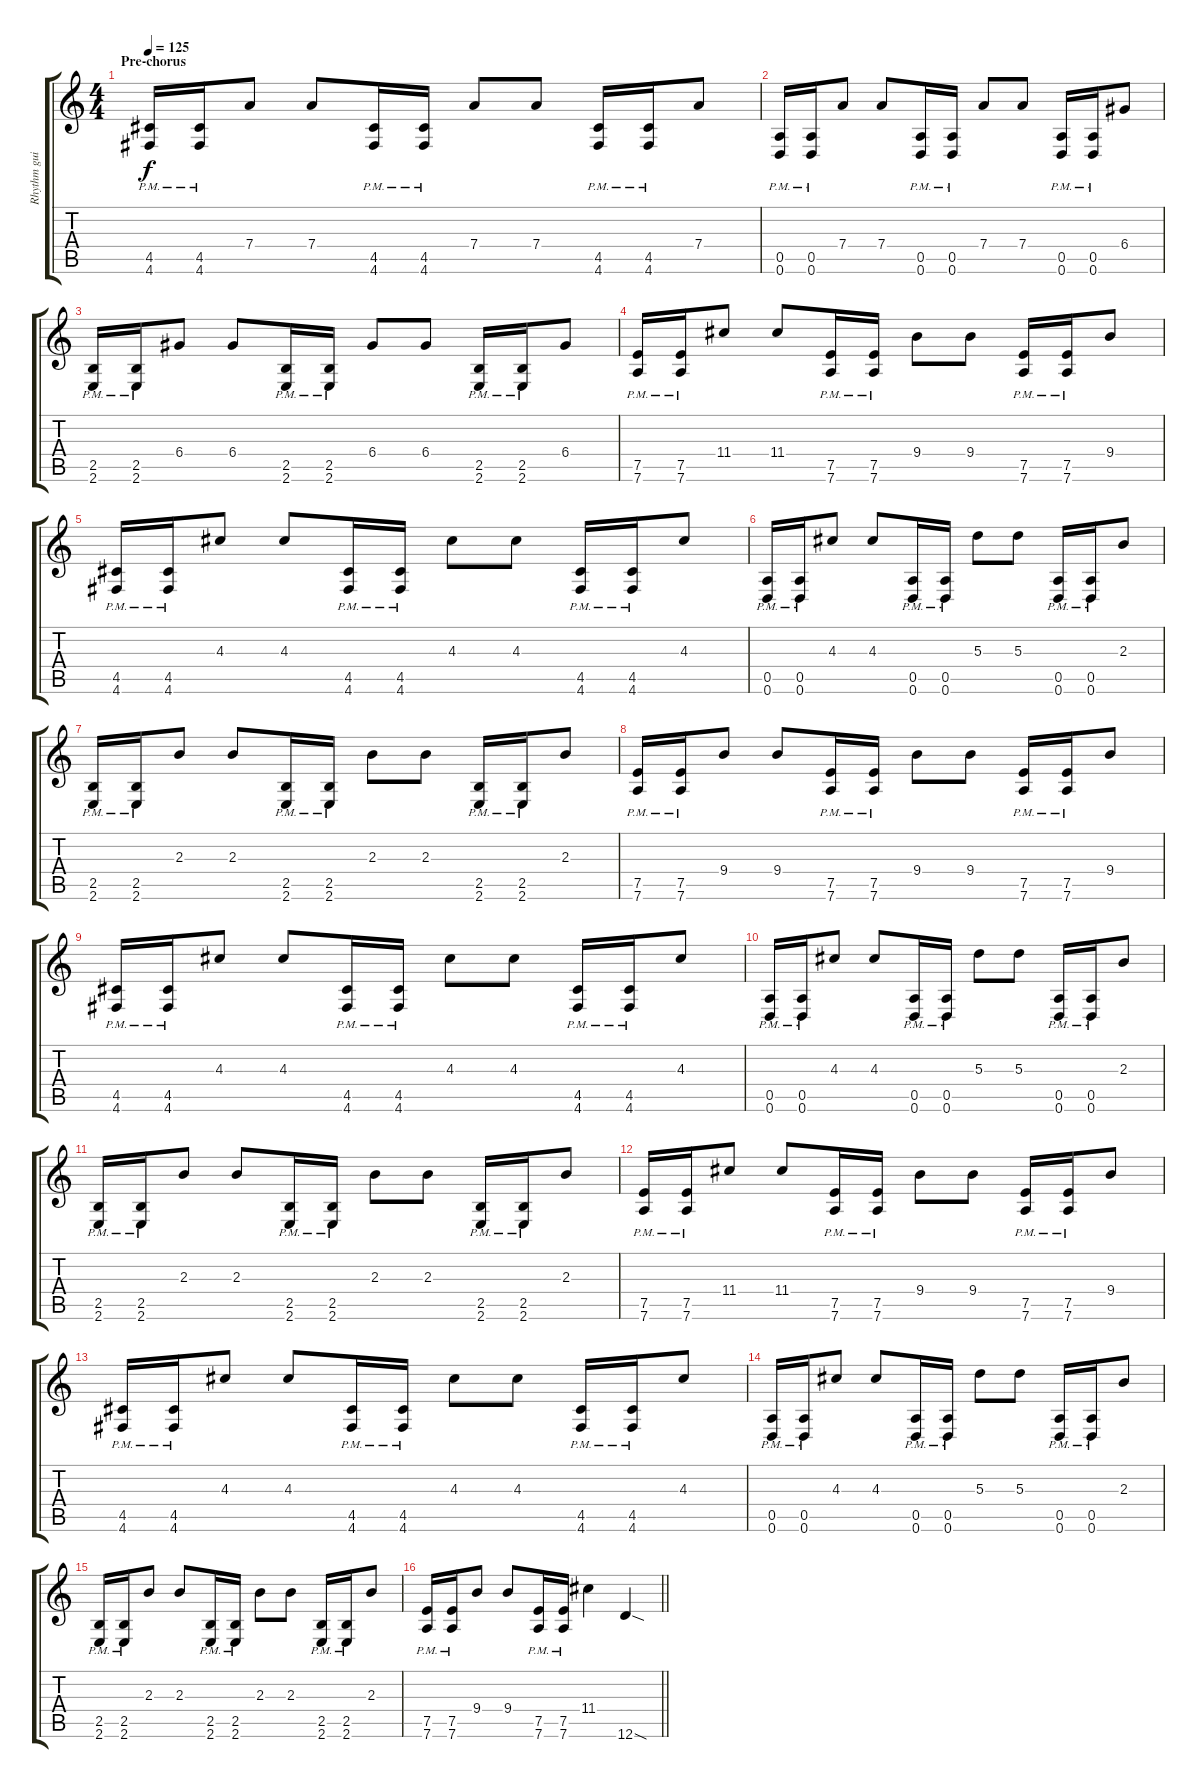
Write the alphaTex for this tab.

\track ("Rhythm guitar R" "Rhythm gui") {instrument distortionguitar}
\staff {score tabs}
\tuning (E4 B3 A3 D3 A2 D2) {hide}
\ts (4 4)
\section ("" "Pre-chorus")
\tempo 125
\clef g2
\ks c
(4.5{pm} 4.6{pm}).16{dy f} (4.5{pm} 4.6{pm}).16 7.4.8 7.4.8 (4.5{pm} 4.6{pm}).16 (4.5{pm} 4.6{pm}).16 7.4.8 7.4.8 (4.5{pm} 4.6{pm}).16 (4.5{pm} 4.6{pm}).16 7.4.8 |
(0.5{pm} 0.6{pm}).16 (0.5{pm} 0.6{pm}).16 7.4.8 7.4.8 (0.5{pm} 0.6{pm}).16 (0.5{pm} 0.6{pm}).16 7.4.8 7.4.8 (0.5{pm} 0.6{pm}).16 (0.5{pm} 0.6{pm}).16 6.4.8 |
(2.5{pm} 2.6{pm}).16 (2.5{pm} 2.6{pm}).16 6.4.8 6.4.8 (2.5{pm} 2.6{pm}).16 (2.5{pm} 2.6{pm}).16 6.4.8 6.4.8 (2.5{pm} 2.6{pm}).16 (2.5{pm} 2.6{pm}).16 6.4.8 |
(7.5{pm} 7.6{pm}).16 (7.5{pm} 7.6{pm}).16 11.4.8 11.4.8 (7.5{pm} 7.6{pm}).16 (7.5{pm} 7.6{pm}).16 9.4.8 9.4.8 (7.5{pm} 7.6{pm}).16 (7.5{pm} 7.6{pm}).16 9.4.8 |
(4.5{pm} 4.6{pm}).16 (4.5{pm} 4.6{pm}).16 4.3.8 4.3.8 (4.5{pm} 4.6{pm}).16 (4.5{pm} 4.6{pm}).16 4.3.8 4.3.8 (4.5{pm} 4.6{pm}).16 (4.5{pm} 4.6{pm}).16 4.3.8 |
(0.5{pm} 0.6{pm}).16 (0.5{pm} 0.6{pm}).16 4.3.8 4.3.8 (0.5{pm} 0.6{pm}).16 (0.5{pm} 0.6{pm}).16 5.3.8 5.3.8 (0.5{pm} 0.6{pm}).16 (0.5{pm} 0.6{pm}).16 2.3.8 |
(2.5{pm} 2.6{pm}).16 (2.5{pm} 2.6{pm}).16 2.3.8 2.3.8 (2.5{pm} 2.6{pm}).16 (2.5{pm} 2.6{pm}).16 2.3.8 2.3.8 (2.5{pm} 2.6{pm}).16 (2.5{pm} 2.6{pm}).16 2.3.8 |
(7.5{pm} 7.6{pm}).16 (7.5{pm} 7.6{pm}).16 9.4.8 9.4.8 (7.5{pm} 7.6{pm}).16 (7.5{pm} 7.6{pm}).16 9.4.8 9.4.8 (7.5{pm} 7.6{pm}).16 (7.5{pm} 7.6{pm}).16 9.4.8 |
(4.5{pm} 4.6{pm}).16 (4.5{pm} 4.6{pm}).16 4.3.8 4.3.8 (4.5{pm} 4.6{pm}).16 (4.5{pm} 4.6{pm}).16 4.3.8 4.3.8 (4.5{pm} 4.6{pm}).16 (4.5{pm} 4.6{pm}).16 4.3.8 |
(0.5{pm} 0.6{pm}).16 (0.5{pm} 0.6{pm}).16 4.3.8 4.3.8 (0.5{pm} 0.6{pm}).16 (0.5{pm} 0.6{pm}).16 5.3.8 5.3.8 (0.5{pm} 0.6{pm}).16 (0.5{pm} 0.6{pm}).16 2.3.8 |
(2.5{pm} 2.6{pm}).16 (2.5{pm} 2.6{pm}).16 2.3.8 2.3.8 (2.5{pm} 2.6{pm}).16 (2.5{pm} 2.6{pm}).16 2.3.8 2.3.8 (2.5{pm} 2.6{pm}).16 (2.5{pm} 2.6{pm}).16 2.3.8 |
(7.5{pm} 7.6{pm}).16 (7.5{pm} 7.6{pm}).16 11.4.8 11.4.8 (7.5{pm} 7.6{pm}).16 (7.5{pm} 7.6{pm}).16 9.4.8 9.4.8 (7.5{pm} 7.6{pm}).16 (7.5{pm} 7.6{pm}).16 9.4.8 |
(4.5{pm} 4.6{pm}).16 (4.5{pm} 4.6{pm}).16 4.3.8 4.3.8 (4.5{pm} 4.6{pm}).16 (4.5{pm} 4.6{pm}).16 4.3.8 4.3.8 (4.5{pm} 4.6{pm}).16 (4.5{pm} 4.6{pm}).16 4.3.8 |
(0.5{pm} 0.6{pm}).16 (0.5{pm} 0.6{pm}).16 4.3.8 4.3.8 (0.5{pm} 0.6{pm}).16 (0.5{pm} 0.6{pm}).16 5.3.8 5.3.8 (0.5{pm} 0.6{pm}).16 (0.5{pm} 0.6{pm}).16 2.3.8 |
(2.5{pm} 2.6{pm}).16 (2.5{pm} 2.6{pm}).16 2.3.8 2.3.8 (2.5{pm} 2.6{pm}).16 (2.5{pm} 2.6{pm}).16 2.3.8 2.3.8 (2.5{pm} 2.6{pm}).16 (2.5{pm} 2.6{pm}).16 2.3.8 |
\barLineRight lightlight
(7.5{pm} 7.6{pm}).16 (7.5{pm} 7.6{pm}).16 9.4.8 9.4.8 (7.5{pm} 7.6{pm}).16 (7.5{pm} 7.6{pm}).16 11.4.4 12.6{sod}.4
